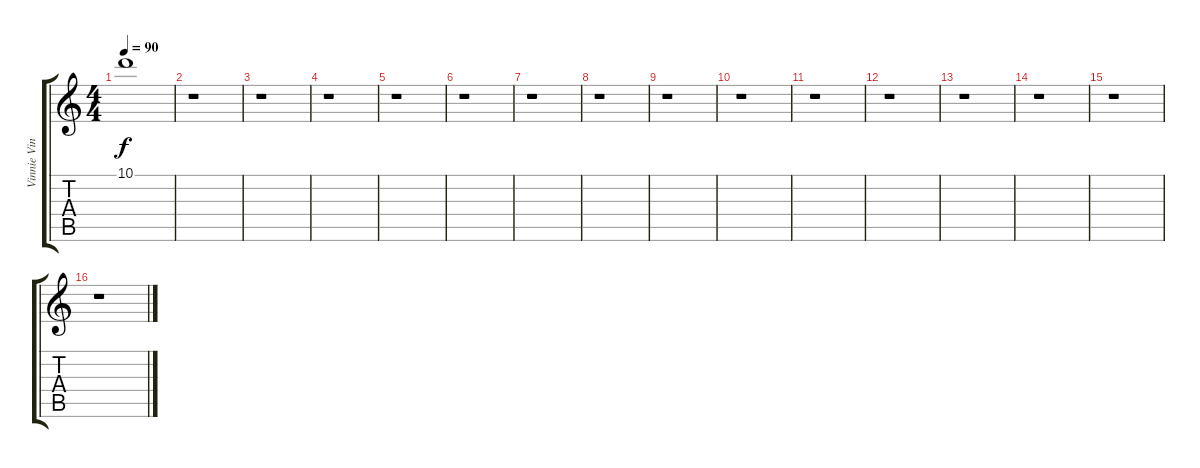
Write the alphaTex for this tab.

\track ("Vinnie Vincent" "Vinnie Vin") {instrument distortionguitar}
\staff {score tabs}
\tuning (E4 B3 G3 D3 A2 E2) {hide}
\ts (4 4)
\tempo 90
\clef g2
\ks c
10.1.1{dy f} |
r.1 |
r.1 |
r.1 |
r.1 |
r.1 |
r.1 |
r.1 |
r.1 |
r.1 |
r.1 |
r.1 |
r.1 |
r.1 |
r.1 |
r.1
